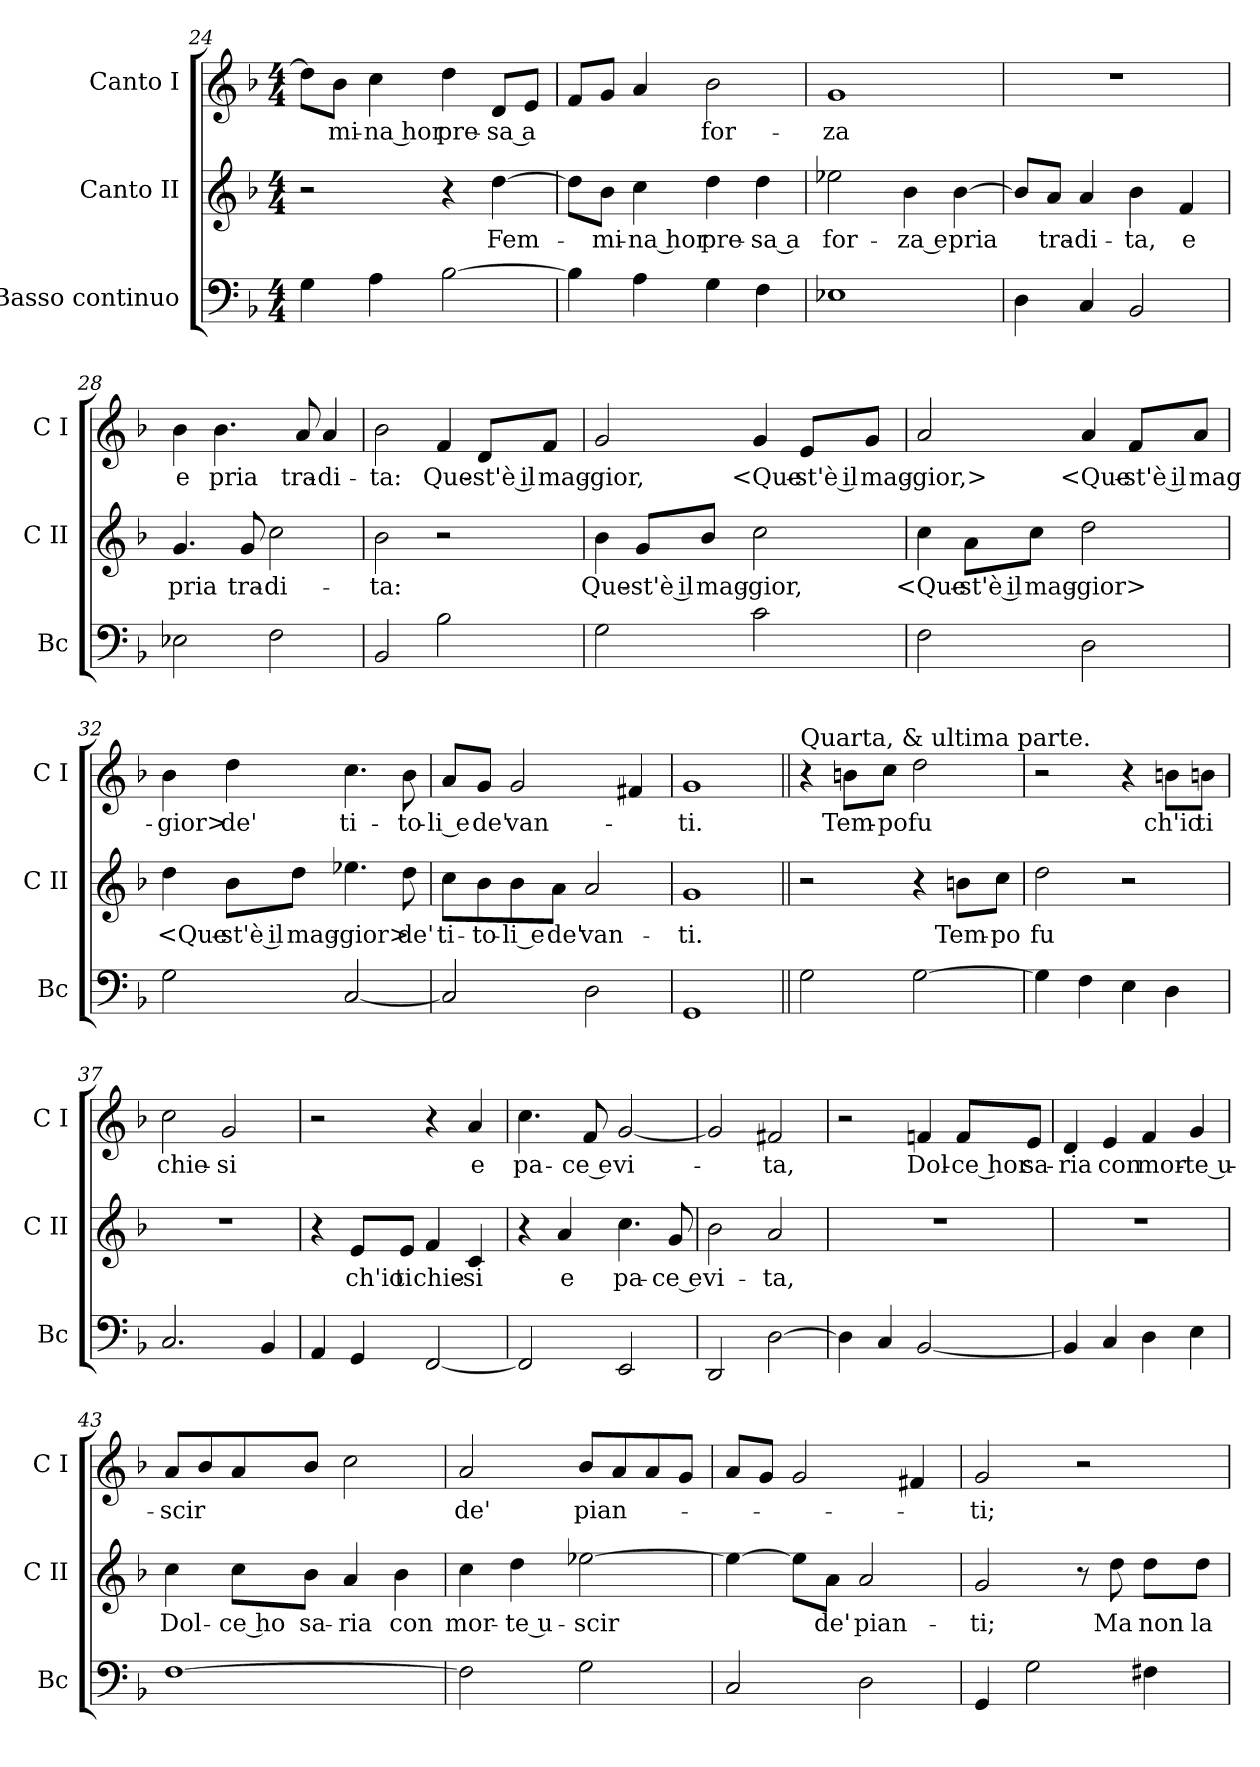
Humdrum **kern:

**kern	**kern	**text	**kern	**text
*part3	*part2	*part2	*part1	*part1
*staff3	*staff2	*staff2	*staff1	*staff1
*I"Basso continuo	*I"Canto II	*	*I"Canto I	*
*I'Bc	*I'C II	*	*I'C I	*
*clefF4	*clefG2	*	*clefG2	*
*k[b-]	*k[b-]	*	*k[b-]	*
*F:	*F:	*	*F:	*
*M4/4	*M4/4	*	*M4/4	*
=24	=24	=24	=24	=24
4G	2r	.	8ddL]	.
.	.	.	8b-J	-mi-
4A	.	.	4cc	-na hor
[2B-	4r	.	4dd	pre-
.	[4dd	Fem-	8dL	-sa a
.	.	.	8eJ	.
=25	=25	=25	=25	=25
4B-]	8ddL]	.	8fL	.
.	8b-J	-mi-	8gJ	.
4A	4cc	-na hor	4a	.
4G	4dd	pre-	2b-	for-
4F	4dd	-sa a	.	.
=26	=26	=26	=26	=26
1E-X	2ee-X	for-	1g	-za
.	4b-	-za e	.	.
.	[4b-	pria	.	.
=27	=27	=27	=27	=27
4D	8b-L]	.	1r	.
.	8aJ	tra-	.	.
4C	4a	-di-	.	.
2BB-	4b-	-ta,	.	.
.	4f	e	.	.
=28	=28	=28	=28	=28
2E-X	4.g	pria	4b-	e
.	.	.	4.b-	pria
.	8g	tra-	.	.
2F	2cc	-di-	.	.
.	.	.	8a	tra-
.	.	.	4a	-di-
=29	=29	=29	=29	=29
2BB-	2b-	-ta:	2b-	-ta:
2B-	2r	.	4f	Que-
.	.	.	8dL	-st'è il
.	.	.	8fJ	mag-
=30	=30	=30	=30	=30
2G	4b-	Que-	2g	-gior,
.	8gL	-st'è il	.	.
.	8b-J	mag-	.	.
2c	2cc	-gior,	4g	<Que-
.	.	.	8eL	-st'è il
.	.	.	8gJ	mag-
=31	=31	=31	=31	=31
2F	4cc	<Que-	2a	-gior,>
.	8aL	-st'è il	.	.
.	8ccJ	mag-	.	.
2D	2dd	-gior>	4a	<Que-
.	.	.	8fL	-st'è il
.	.	.	8aJ	mag-
=32	=32	=32	=32	=32
2G	4dd	<Que-	4b-	-gior>
.	8b-L	-st'è il	4dd	de'
.	8ddJ	mag-	.	.
[2C	4.ee-X	-gior>	4.cc	ti-
.	8dd	de'	8b-	-to-
=33	=33	=33	=33	=33
2C]	8ccL	ti-	8aL	-li e
.	8b-	-to-	8gJ	de'
.	8b-	-li e	2g	van-
.	8aJ	de'	.	.
2D	2a	van-	.	.
.	.	.	4f#X	.
=34	=34	=34	=34	=34
1GG	1g	-ti.	1g	-ti.
=35||	=35||	=35||	=35||	=35||
!	!	!	!LO:TX:a:t=Quarta, & ultima parte.	!
2G	2r	.	4r	.
.	.	.	8bnL	Tem-
.	.	.	8ccJ	-po
[2G	4r	.	2dd	fu
.	8bnL	Tem-	.	.
.	8ccJ	-po	.	.
=36	=36	=36	=36	=36
4G]	2dd	fu	2r	.
4F	.	.	.	.
4E	2r	.	4r	.
4D	.	.	8bnL	ch'io
.	.	.	8bnJ	ti
=37	=37	=37	=37	=37
2.C	1r	.	2cc	chie-
.	.	.	2g	-si
4BB-	.	.	.	.
=38	=38	=38	=38	=38
4AA	4r	.	2r	.
4GG	8eL	ch'io	.	.
.	8eJ	ti	.	.
[2FF	4f	chie-	4r	.
.	4c	-si	4a	e
=39	=39	=39	=39	=39
2FF]	4r	.	4.cc	pa-
.	4a	e	.	.
.	.	.	8f	-ce e
2EE	4.cc	pa-	[2g	vi-
.	8g	-ce e	.	.
=40	=40	=40	=40	=40
2DD	2b-	vi-	2g]	.
[2D	2a	-ta,	2f#X	-ta,
=41	=41	=41	=41	=41
4D]	1r	.	2r	.
4C	.	.	.	.
[2BB-	.	.	4fn	Dol-
.	.	.	8fL	-ce hor
.	.	.	8eJ	sa-
=42	=42	=42	=42	=42
4BB-]	1r	.	4d	-ria
4C	.	.	4e	con
4D	.	.	4f	mor-
4E	.	.	4g	-te u-
=43	=43	=43	=43	=43
[1F	4cc	Dol-	8aL	-scir
.	.	.	8b-	.
.	8ccL	-ce ho	8a	.
.	8b-J	sa-	8b-J	.
.	4a	-ria	2cc	.
.	4b-	con	.	.
=44	=44	=44	=44	=44
2F]	4cc	mor-	2a	de'
.	4dd	-te u-	.	.
2G	[2ee-X	-scir	8b-L	pian-
.	.	.	8a	.
.	.	.	8a	.
.	.	.	8gJ	.
=45	=45	=45	=45	=45
2C	4ee-_	.	8aL	.
.	.	.	8gJ	.
.	8ee-L]	.	2g	.
.	8aJ	de'	.	.
2D	2a	pian-	.	.
.	.	.	4f#X	.
=46	=46	=46	=46	=46
4GG	2g	-ti;	2g	-ti;
2G	.	.	.	.
.	8r	.	2r	.
.	8dd	Ma	.	.
4F#X	8ddL	non	.	.
.	8ddJ	la	.	.
=	=	=	=	=
*-	*-	*-	*-	*-
